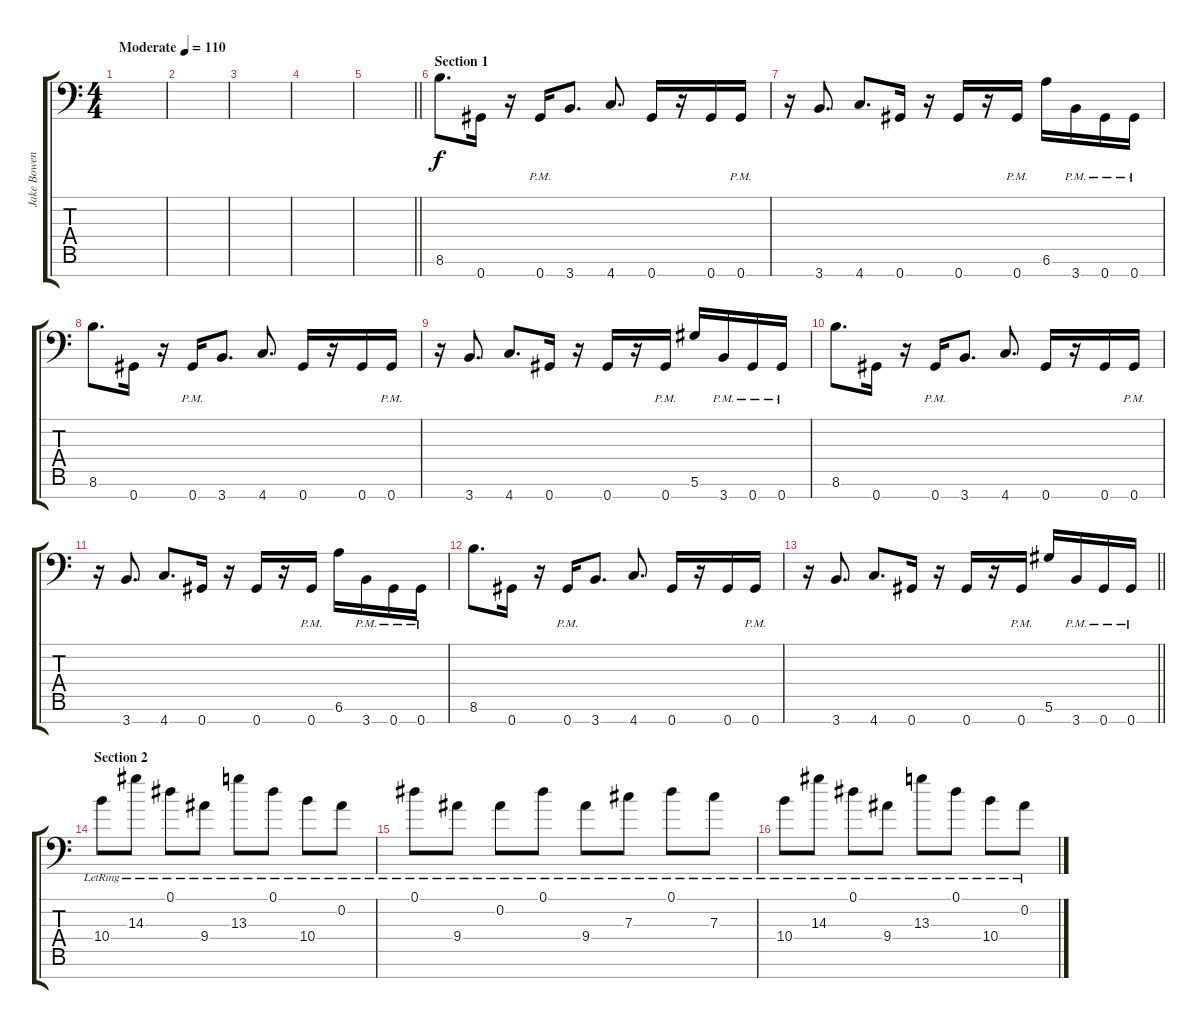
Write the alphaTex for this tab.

\track ("Jake Bowen" "Jake Bowen") {instrument distortionguitar}
\staff {score tabs}
\tuning (Eb4 Bb3 Gb3 Db3 Ab2 Eb2 Ab1) {hide}
\ts (4 4)
\tempo (110 "Moderate")
\clef f4
\ks c
|
|
|
|
\barLineRight lightlight
|
\section ("" "Section 1")
8.6.8{d} 0.7.16 r.16 0.7{pm}.16 3.7.8{d} 4.7.8{d} 0.7.16 r.16 0.7.16 0.7{pm}.16 |
r.16 3.7.8{d} 4.7.8{d} 0.7.16 r.16 0.7.16 r.16 0.7{pm}.16 6.6.16 3.7{pm}.16 0.7{pm}.16 0.7{pm}.16 |
8.6.8{d} 0.7.16 r.16 0.7{pm}.16 3.7.8{d} 4.7.8{d} 0.7.16 r.16 0.7.16 0.7{pm}.16 |
r.16 3.7.8{d} 4.7.8{d} 0.7.16 r.16 0.7.16 r.16 0.7{pm}.16 5.6.16 3.7{pm}.16 0.7{pm}.16 0.7{pm}.16 |
8.6.8{d} 0.7.16 r.16 0.7{pm}.16 3.7.8{d} 4.7.8{d} 0.7.16 r.16 0.7.16 0.7{pm}.16 |
r.16 3.7.8{d} 4.7.8{d} 0.7.16 r.16 0.7.16 r.16 0.7{pm}.16 6.6.16 3.7{pm}.16 0.7{pm}.16 0.7{pm}.16 |
8.6.8{d} 0.7.16 r.16 0.7{pm}.16 3.7.8{d} 4.7.8{d} 0.7.16 r.16 0.7.16 0.7{pm}.16 |
\barLineRight lightlight
r.16 3.7.8{d} 4.7.8{d} 0.7.16 r.16 0.7.16 r.16 0.7{pm}.16 5.6.16 3.7{pm}.16 0.7{pm}.16 0.7{pm}.16 |
\section ("" "Section 2")
10.4{lr}.8 14.3{lr}.8 0.1{lr}.8 9.4{lr}.8 13.3{lr}.8 0.1{lr}.8 10.4{lr}.8 0.2{lr}.8 |
0.1{lr}.8 9.4{lr}.8 0.2{lr}.8 0.1{lr}.8 9.4{lr}.8 7.3{lr}.8 0.1{lr}.8 7.3{lr}.8 |
10.4{lr}.8 14.3{lr}.8 0.1{lr}.8 9.4{lr}.8 13.3{lr}.8 0.1{lr}.8 10.4{lr}.8 0.2{lr}.8
